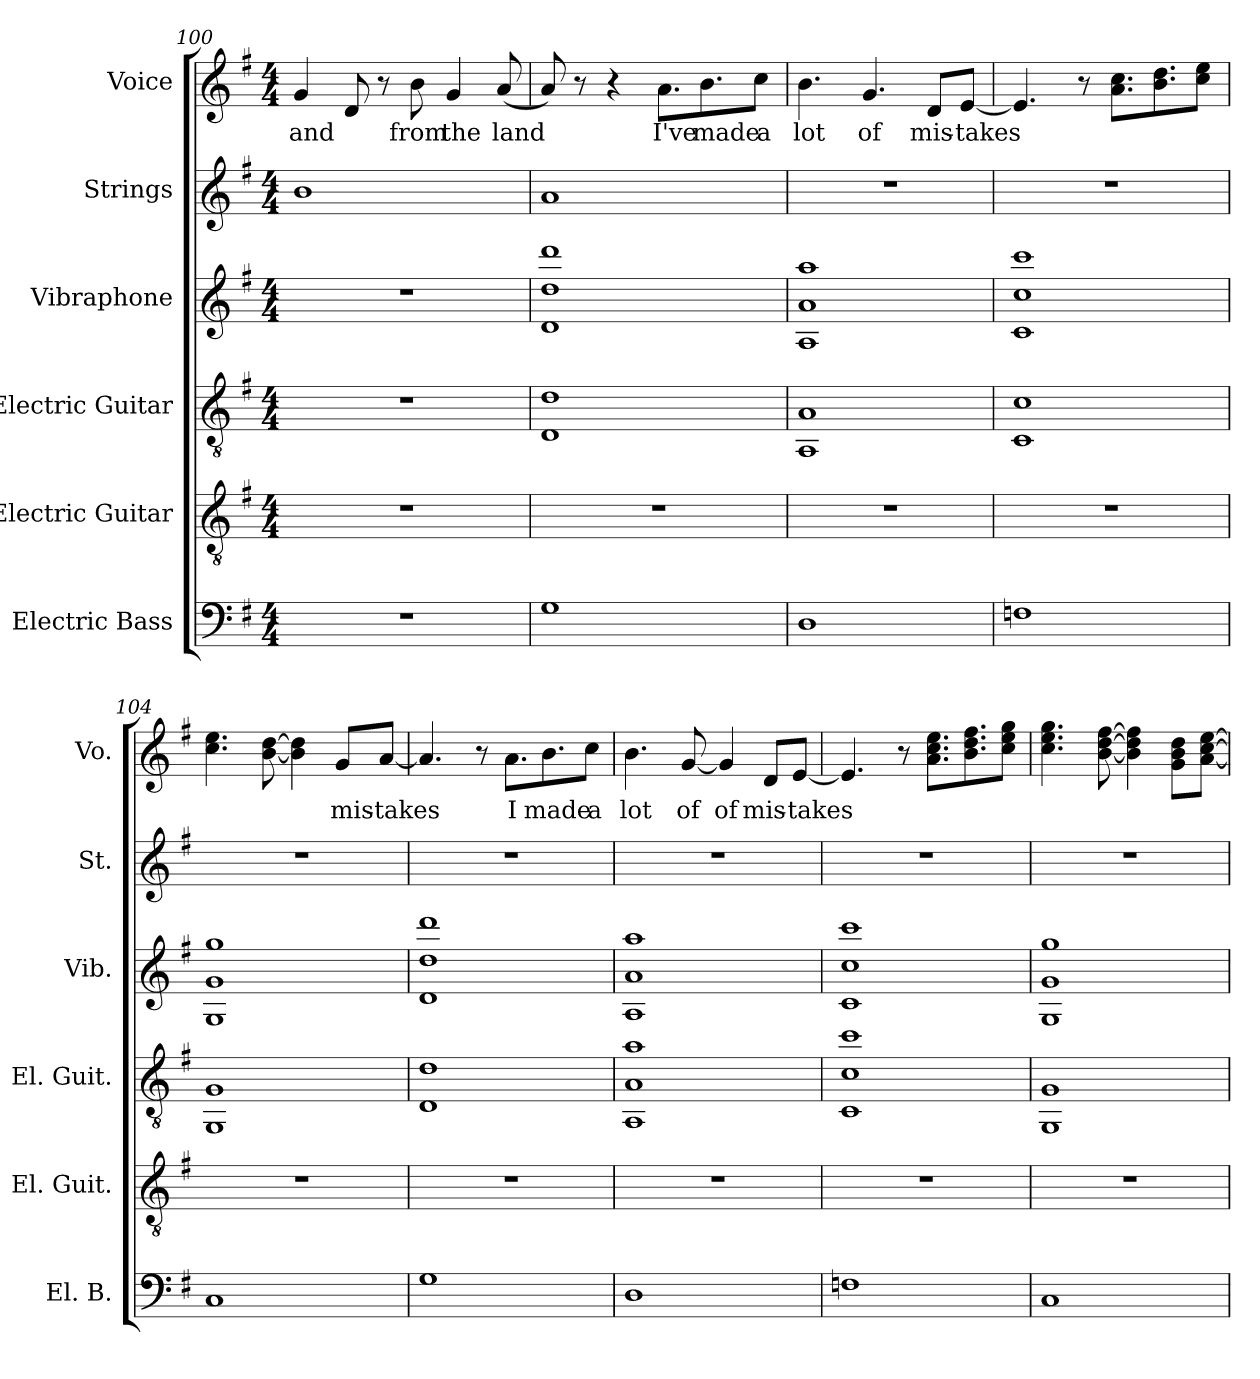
**kern	**kern	**kern	**kern	**kern	**kern	**text
*part6	*part5	*part4	*part3	*part2	*part1	*part1
*staff6	*staff5	*staff4	*staff3	*staff2	*staff1	*staff1
*I"Electric Bass	*I"Electric Guitar	*I"Electric Guitar	*I"Vibraphone	*I"Strings	*I"Voice	*
*I'El. B.	*I'El. Guit.	*I'El. Guit.	*I'Vib.	*I'St.	*I'Vo.	*
!!LO:PB:g=z
*clefF4	*clefGv2	*clefGv2	*clefG2	*clefG2	*clefG2	*
*k[f#]	*k[f#]	*k[f#]	*k[f#]	*k[f#]	*k[f#]	*
*M4/4	*M4/4	*M4/4	*M4/4	*M4/4	*M4/4	*
=100	=100	=100	=100	=100	=100	=100
1r	1r	1r	1r	1b	4g/	and
.	.	.	.	.	8d/	.
.	.	.	.	.	8r	.
.	.	.	.	.	8b\	from
.	.	.	.	.	4g/	the
.	.	.	.	.	(8a/	land
=101	=101	=101	=101	=101	=101	=101
1G	1r	1D 1d	1d 1dd 1ddd	1a	8a/)	.
.	.	.	.	.	8r	.
.	.	.	.	.	4r	.
.	.	.	.	.	8.a\L	I've
.	.	.	.	.	8.b\	made
.	.	.	.	.	8cc\J	a
=102	=102	=102	=102	=102	=102	=102
1D	1r	1AA 1A	1A 1a 1aa	1r	4.b\	lot
.	.	.	.	.	4.g/	of
.	.	.	.	.	8d/L	mis-
.	.	.	.	.	[8e/J	-takes
=103	=103	=103	=103	=103	=103	=103
1Fn	1r	1C 1c	1c 1cc 1ccc	1r	4.e/]	.
.	.	.	.	.	8r	.
.	.	.	.	.	8.a\ 8.cc\L	.
.	.	.	.	.	8.b\ 8.dd\	.
.	.	.	.	.	8cc\ 8ee\J	.
!!LO:LB:g=z
=104	=104	=104	=104	=104	=104	=104
1C	1r	1GG 1G	1G 1g 1gg	1r	4.cc\ 4.ee\	.
.	.	.	.	.	[8b\ [8dd\	.
.	.	.	.	.	4b]\ 4dd]\	.
.	.	.	.	.	8g/L	mis-
.	.	.	.	.	[8a/J	-takes
=105	=105	=105	=105	=105	=105	=105
1G	1r	1D 1d	1d 1dd 1ddd	1r	4.a/]	.
.	.	.	.	.	8r	.
.	.	.	.	.	8.a\L	I
.	.	.	.	.	8.b\	made
.	.	.	.	.	8cc\J	a
=106	=106	=106	=106	=106	=106	=106
1D	1r	1AA 1A 1a	1A 1a 1aa	1r	4.b\	lot
.	.	.	.	.	[8g/	of
.	.	.	.	.	4g/]	of
.	.	.	.	.	8d/L	mis-
.	.	.	.	.	[8e/J	-takes
=107	=107	=107	=107	=107	=107	=107
1Fn	1r	1C 1c 1cc	1c 1cc 1ccc	1r	4.e/]	.
.	.	.	.	.	8r	.
.	.	.	.	.	8.a\ 8.cc\ 8.ee\L	.
.	.	.	.	.	8.b\ 8.dd\ 8.ff#\	.
.	.	.	.	.	8cc\ 8ee\ 8gg\J	.
!!LO:PB:g=z
=108	=108	=108	=108	=108	=108	=108
1C	1r	1GG 1G	1G 1g 1gg	1r	4.cc\ 4.ee\ 4.gg\	.
.	.	.	.	.	[8b\ [8dd\ [8ff#\	.
.	.	.	.	.	4b]\ 4dd]\ 4ff#]\	.
.	.	.	.	.	8g\ 8b\ 8dd\L	.
.	.	.	.	.	[8a\ [8cc\ [8ee\J	.
=	=	=	=	=	=	=
*-	*-	*-	*-	*-	*-	*-
